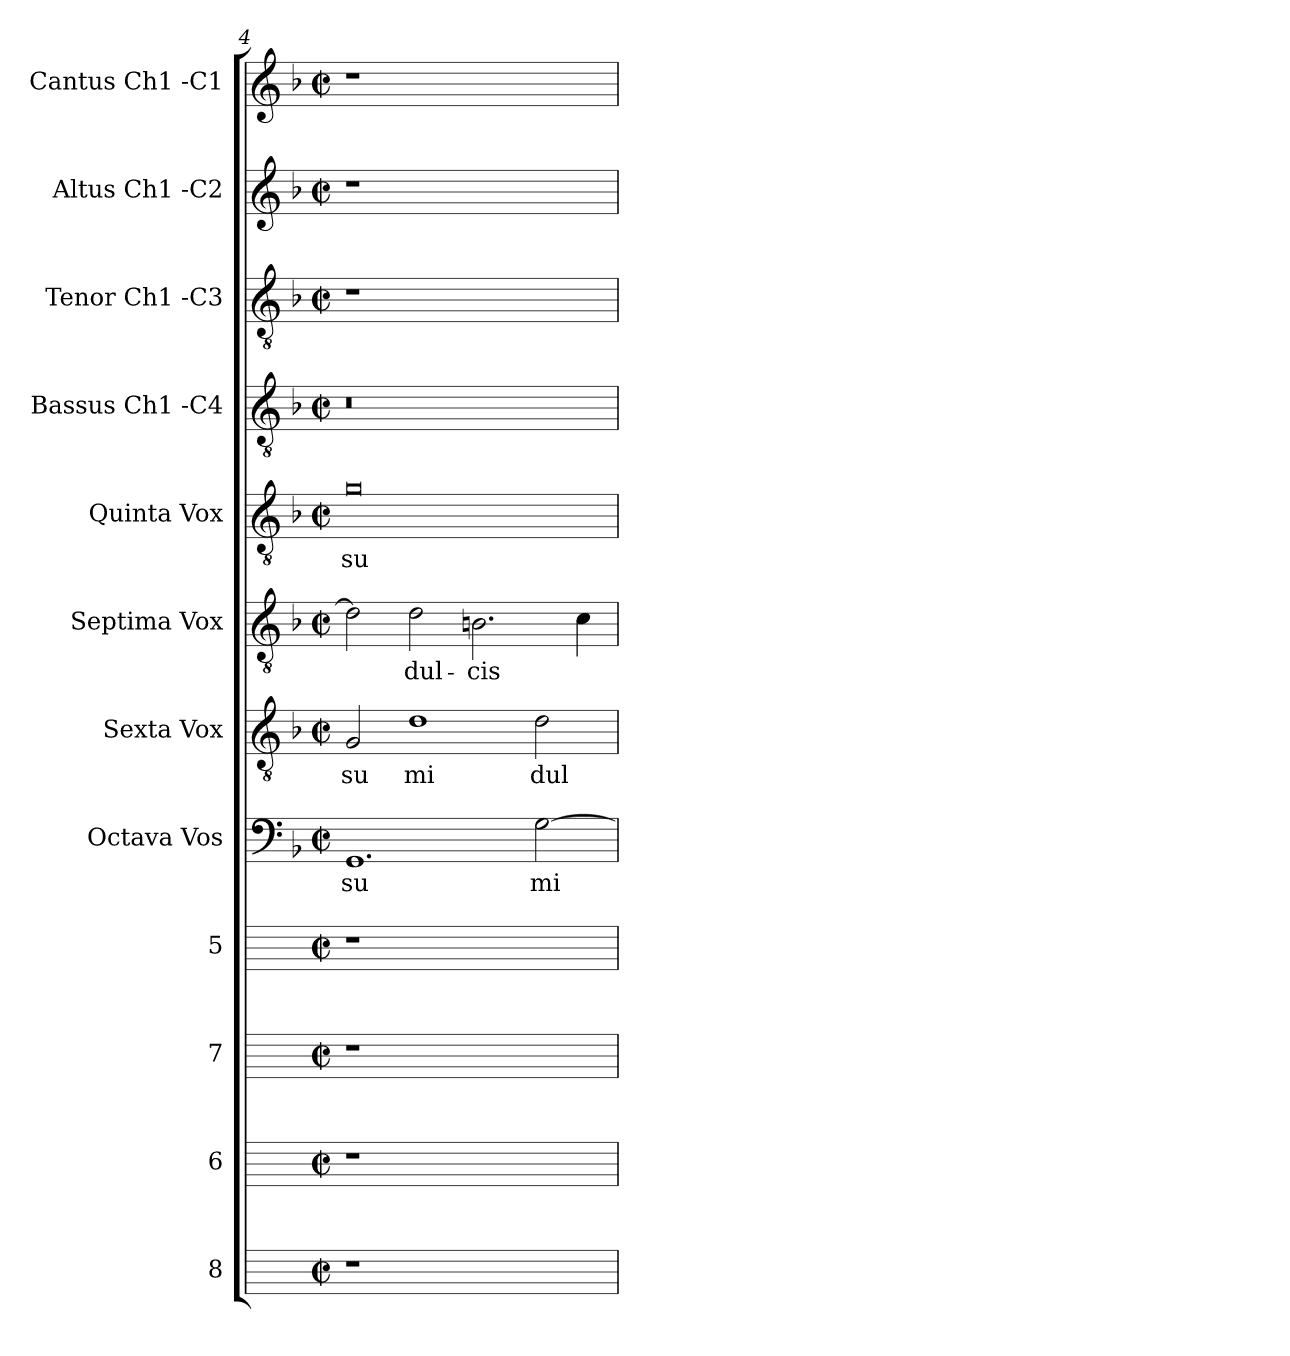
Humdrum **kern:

**kern	**kern	**kern	**kern	**kern	**text	**kern	**text	**kern	**text	**kern	**text	**kern	**kern	**kern	**kern
*part12	*part11	*part10	*part9	*part8	*part8	*part7	*part7	*part6	*part6	*part5	*part5	*part4	*part3	*part2	*part1
*staff12	*staff11	*staff10	*staff9	*staff8	*staff8	*staff7	*staff7	*staff6	*staff6	*staff5	*staff5	*staff4	*staff3	*staff2	*staff1
*I"8	*I"6	*I"7	*I"5	*I"Octava  Vos	*	*I"Sexta  Vox	*	*I"Septima  Vox	*	*I"Quinta  Vox	*	*I"Bassus  Ch1 -C4	*I"Tenor  Ch1 -C3	*I"Altus  Ch1 -C2	*I"Cantus  Ch1 -C1
*	*	*	*	*	*	*	*	*	*	*	*	*I'B	*I'T	*I'A	*I'C
*	*	*	*	*clefF4	*	*clefGv2	*	*clefGv2	*	*clefGv2	*	*clefGv2	*clefGv2	*clefG2	*clefG2
*k[]	*k[]	*k[]	*k[]	*k[b-]	*	*k[b-]	*	*k[b-]	*	*k[b-]	*	*k[b-]	*k[b-]	*k[b-]	*k[b-]
*C:	*C:	*C:	*C:	*F:	*	*F:	*	*F:	*	*F:	*	*F:	*F:	*F:	*F:
*M2/2	*M2/2	*M2/2	*M2/2	*M2/2	*	*M2/2	*	*M2/2	*	*M2/2	*	*M2/2	*M2/2	*M2/2	*M2/2
*met(c|)	*met(c|)	*met(c|)	*met(c|)	*met(c|)	*	*met(c|)	*	*met(c|)	*	*met(c|)	*	*met(c|)	*met(c|)	*met(c|)	*met(c|)
=4	=4	=4	=4	=4	=4	=4	=4	=4	=4	=4	=4	=4	=4	=4	=4
!	!	!	!	!	!LO:LY:b:rj	!	!LO:LY:b:rj	!	!LO:LY:b:rj	!	!LO:LY:b:cj	!	!	!	!
1r	1r	1r	1r	1.GG	-su	2G/	-su	2d\]	.	0g	-su	0r	1r	1r	1r
!	!	!	!	!	!	!	!LO:LY:b:rj	!	!LO:LY:b:rj	!	!	!	!	!	!
.	.	.	.	.	.	1d	mi	2d\	dul-	.	.	.	.	.	.
!	!	!	!	!	!	!	!	!	!LO:LY:b:rj	!	!	!	!	!	!
1ryy	1ryy	1ryy	1ryy	.	.	.	.	2.Bn\	-cis-	.	.	.	1ryy	1ryy	1ryy
!	!	!	!	!	!LO:LY:b:rj	!	!LO:LY:b:rj	!	!	!	!	!	!	!	!
.	.	.	.	[>2G\	mi	2d\	dul-	.	.	.	.	.	.	.	.
!	!	!	!	!	!	!	!	!	!LO:LY:b:rj	!	!	!	!	!	!
.	.	.	.	.	.	.	.	4c\	--	.	.	.	.	.	.
=	=	=	=	=	=	=	=	=	=	=	=	=	=	=	=
*-	*-	*-	*-	*-	*-	*-	*-	*-	*-	*-	*-	*-	*-	*-	*-
